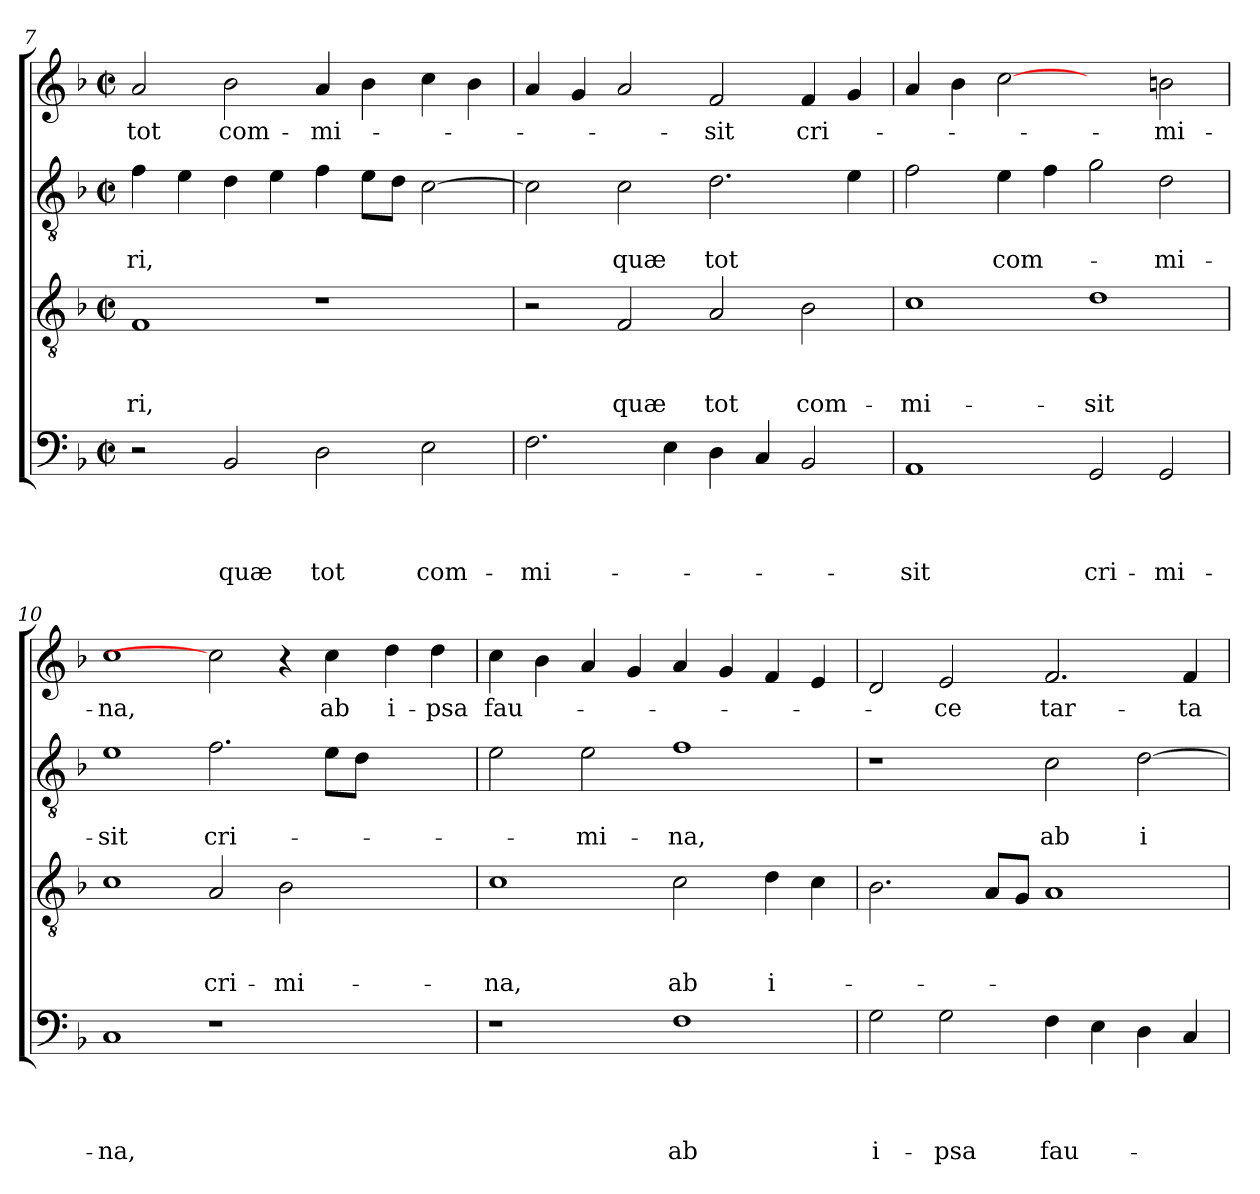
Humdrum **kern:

**kern	**text	**text	**text	**text	**kern	**text	**text	**text	**kern	**text	**text	**kern	**text
*part4	*part4	*part4	*part4	*part4	*part3	*part3	*part3	*part3	*part2	*part2	*part2	*part1	*part1
*staff4	*staff4	*staff4	*staff4	*staff4	*staff3	*staff3	*staff3	*staff3	*staff2	*staff2	*staff2	*staff1	*staff1
*clefF4	*	*	*	*	*clefGv2	*	*	*	*clefGv2	*	*	*clefG2	*
*k[b-]	*	*	*	*	*k[b-]	*	*	*	*k[b-]	*	*	*k[b-]	*
*F:	*	*	*	*	*F:	*	*	*	*F:	*	*	*F:	*
*M2/2	*	*	*	*	*M2/2	*	*	*	*M2/2	*	*	*M2/2	*
*met(c|)	*	*	*	*	*met(c|)	*	*	*	*met(c|)	*	*	*met(c|)	*
=7	=7	=7	=7	=7	=7	=7	=7	=7	=7	=7	=7	=7	=7
!	!	!	!	!	!	!	!	!LO:LY:b	!	!	!LO:LY:b	!	!LO:LY:b
2r	.	.	.	.	1F	.	.	-ri,	4f\	.	-ri,	2a/	tot
.	.	.	.	.	.	.	.	.	4e\	.	.	.	.
!	!	!	!	!LO:LY:b	!	!	!	!	!	!	!	!	!LO:LY:b
2BB-/	.	.	.	quæ	.	.	.	.	4d\	.	.	2b-\	com-
.	.	.	.	.	.	.	.	.	4e\	.	.	.	.
!	!	!	!	!LO:LY:b	!	!	!	!	!	!	!	!	!LO:LY:b
2D\	.	.	.	tot	1r	.	.	.	4f\	.	.	4a/	-mi-
.	.	.	.	.	.	.	.	.	8e\L	.	.	4b-\	.
.	.	.	.	.	.	.	.	.	8d\J	.	.	.	.
!	!	!	!	!LO:LY:b	!	!	!	!	!	!	!	!	!
2E\	.	.	.	com-	.	.	.	.	[2c\	.	.	4cc\	.
.	.	.	.	.	.	.	.	.	.	.	.	4b-\	.
=8	=8	=8	=8	=8	=8	=8	=8	=8	=8	=8	=8	=8	=8
!	!	!	!	!LO:LY:b	!	!	!	!	!	!	!	!	!
2.F\	.	.	.	-mi-	2r	.	.	.	2c\]	.	.	4a/	.
.	.	.	.	.	.	.	.	.	.	.	.	4g/	.
!	!	!	!	!	!	!	!	!LO:LY:b	!	!	!LO:LY:b	!	!
.	.	.	.	.	2F/	.	.	quæ	2c\	.	quæ	2a/	.
4E\	.	.	.	.	.	.	.	.	.	.	.	.	.
!	!	!	!	!	!	!	!	!LO:LY:b	!	!	!LO:LY:b	!	!LO:LY:b
4D\	.	.	.	.	2A/	.	.	tot	2.d\	.	tot	2f/	-sit
4C/	.	.	.	.	.	.	.	.	.	.	.	.	.
!	!	!	!	!	!	!	!	!LO:LY:b	!	!	!	!	!LO:LY:b
2BB-/	.	.	.	.	2B-\	.	.	com-	.	.	.	4f/	cri-
.	.	.	.	.	.	.	.	.	4e\	.	.	4g/	.
=9	=9	=9	=9	=9	=9	=9	=9	=9	=9	=9	=9	=9	=9
!	!	!	!	!LO:LY:b	!	!	!	!LO:LY:b	!	!	!	!	!
1AA	.	.	.	-sit	1c	.	.	-mi-	2f\	.	.	4a/	.
.	.	.	.	.	.	.	.	.	.	.	.	4b-\	.
!	!	!	!	!	!	!	!	!	!	!	!LO:LY:b	!	!
.	.	.	.	.	.	.	.	.	4e\	.	com-	[2cc	.
.	.	.	.	.	.	.	.	.	4f\	.	.	.	.
!	!	!	!	!LO:LY:b	!	!	!	!LO:LY:b	!	!	!	!	!
2GG/	.	.	.	cri-	1d	.	.	-sit	2g\	.	.	2ryy	.
!	!	!	!	!LO:LY:b	!	!	!	!	!	!	!LO:LY:b	!	!LO:LY:b
2GG/	.	.	.	-mi-	.	.	.	.	2d\	.	-mi-	2bn\	-mi-
=10	=10	=10	=10	=10	=10	=10	=10	=10	=10	=10	=10	=10	=10
!	!	!	!	!LO:LY:b	!	!	!	!	!	!	!LO:LY:b	!	!LO:LY:b
1C	.	.	.	-na,	1c	.	.	.	1e	.	-sit	1cc	-na,
!	!	!	!	!	!	!	!	!LO:LY:b	!	!	!LO:LY:b	!	!
1r	.	.	.	.	2A/	.	.	cri-	2.f\	.	cri-	2cc]	.
!	!	!	!	!	!	!	!	!LO:LY:b	!	!	!	!	!
.	.	.	.	.	2B-\	.	.	-mi-	.	.	.	4r	.
!	!	!	!	!	!	!	!	!	!	!	!	!	!LO:LY:b
.	.	.	.	.	.	.	.	.	8e\L	.	.	4cc\	ab
.	.	.	.	.	.	.	.	.	8d\J	.	.	.	.
!	!	!	!	!	!	!	!	!	!	!	!	!	!LO:LY:b
2ryy	.	.	.	.	2ryy	.	.	.	2ryy	.	.	4dd\	i-
!	!	!	!	!	!	!	!	!	!	!	!	!	!LO:LY:b
.	.	.	.	.	.	.	.	.	.	.	.	4dd\	-psa
!!LO:LB:g=z
=11	=11	=11	=11	=11	=11	=11	=11	=11	=11	=11	=11	=11	=11
!	!	!	!	!	!	!	!	!LO:LY:b	!	!	!	!	!LO:LY:b
1r	.	.	.	.	1c	.	.	-na,	2e\	.	.	4cc\	fau-
.	.	.	.	.	.	.	.	.	.	.	.	4b-\	.
!	!	!	!	!	!	!	!	!	!	!	!LO:LY:b	!	!
.	.	.	.	.	.	.	.	.	2e\	.	-mi-	4a/	.
.	.	.	.	.	.	.	.	.	.	.	.	4g/	.
!	!	!	!	!LO:LY:b	!	!	!	!LO:LY:b	!	!	!LO:LY:b	!	!
1F	.	.	.	ab	2c\	.	.	ab	1f	.	-na,	4a/	.
.	.	.	.	.	.	.	.	.	.	.	.	4g/	.
!	!	!	!	!	!	!	!	!LO:LY:b	!	!	!	!	!
.	.	.	.	.	4d\	.	.	i-	.	.	.	4f/	.
.	.	.	.	.	4c\	.	.	.	.	.	.	4e/	.
=12	=12	=12	=12	=12	=12	=12	=12	=12	=12	=12	=12	=12	=12
!	!	!	!	!LO:LY:b	!	!	!	!	!	!	!	!	!
2G\	.	.	.	i-	2.B-\	.	.	.	1r	.	.	2d/	.
!	!	!	!	!LO:LY:b	!	!	!	!	!	!	!	!	!LO:LY:b
2G\	.	.	.	-psa	.	.	.	.	.	.	.	2e/	-ce
.	.	.	.	.	8A/L	.	.	.	.	.	.	.	.
.	.	.	.	.	8G/J	.	.	.	.	.	.	.	.
!	!	!	!	!LO:LY:b	!	!	!	!	!	!	!LO:LY:b	!	!LO:LY:b
4F\	.	.	.	fau-	1A	.	.	.	2c\	.	ab	2.f/	tar-
4E\	.	.	.	.	.	.	.	.	.	.	.	.	.
!	!	!	!	!	!	!	!	!	!	!	!LO:LY:b	!	!
4D\	.	.	.	.	.	.	.	.	[2d\	.	i-	.	.
!	!	!	!	!	!	!	!	!	!	!	!	!	!LO:LY:b
4C/	.	.	.	.	.	.	.	.	.	.	.	4f/	-ta-
=	=	=	=	=	=	=	=	=	=	=	=	=	=
*-	*-	*-	*-	*-	*-	*-	*-	*-	*-	*-	*-	*-	*-
